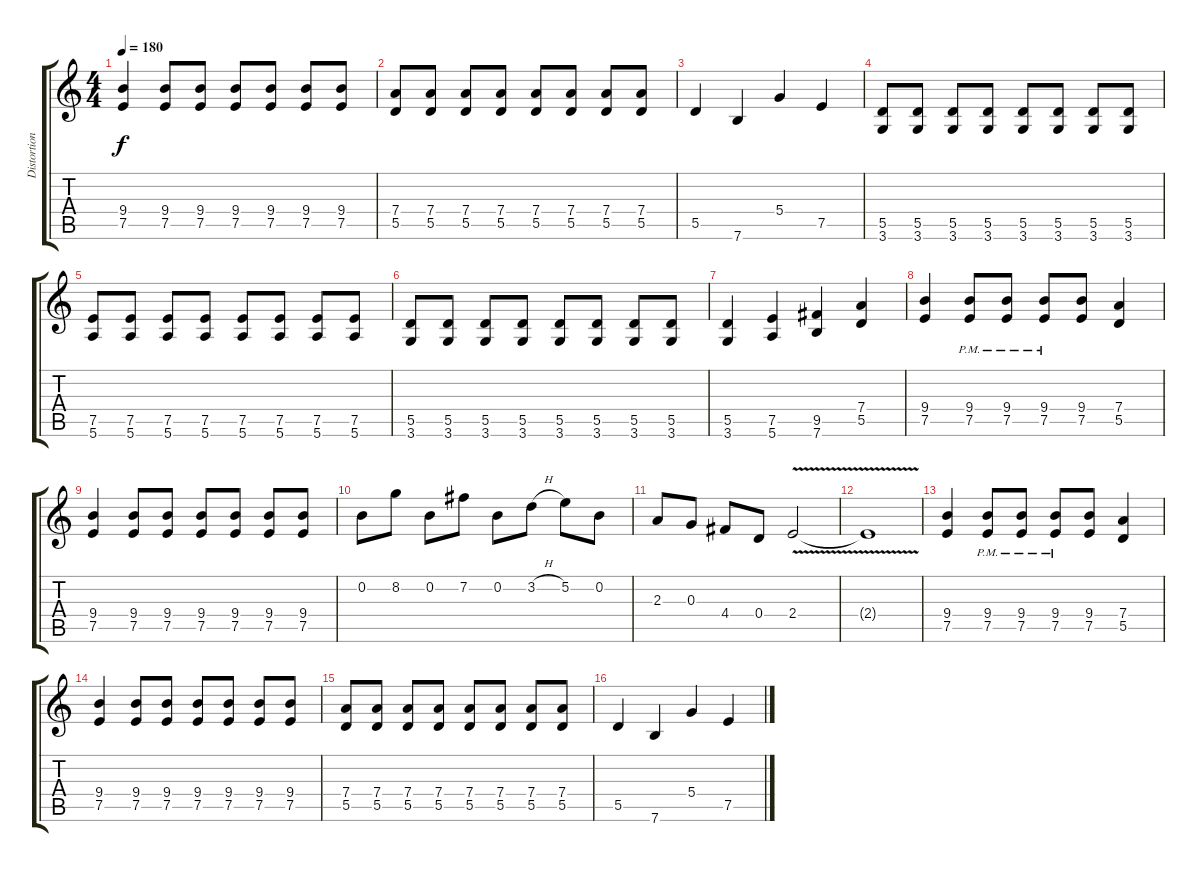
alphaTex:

\track ("Distortion Guitar" "Distortion") {instrument distortionguitar}
\staff {score tabs}
\tuning (E4 B3 G3 D3 A2 E2) {hide}
\ts (4 4)
\tempo 180
\clef g2
\ks c
(9.4 7.5).4{dy f} (9.4 7.5).8 (9.4 7.5).8 (9.4 7.5).8 (9.4 7.5).8 (9.4 7.5).8 (9.4 7.5).8 |
(7.4 5.5).8 (7.4 5.5).8 (7.4 5.5).8 (7.4 5.5).8 (7.4 5.5).8 (7.4 5.5).8 (7.4 5.5).8 (7.4 5.5).8 |
5.5.4 7.6.4 5.4.4 7.5.4 |
(5.5 3.6).8 (5.5 3.6).8 (5.5 3.6).8 (5.5 3.6).8 (5.5 3.6).8 (5.5 3.6).8 (5.5 3.6).8 (5.5 3.6).8 |
(7.5 5.6).8 (7.5 5.6).8 (7.5 5.6).8 (7.5 5.6).8 (7.5 5.6).8 (7.5 5.6).8 (7.5 5.6).8 (7.5 5.6).8 |
(5.5 3.6).8 (5.5 3.6).8 (5.5 3.6).8 (5.5 3.6).8 (5.5 3.6).8 (5.5 3.6).8 (5.5 3.6).8 (5.5 3.6).8 |
(5.5 3.6).4 (7.5 5.6).4 (9.5 7.6).4 (7.4 5.5).4 |
(9.4 7.5).4 (9.4{pm} 7.5{pm}).8 (9.4{pm} 7.5{pm}).8 (9.4 7.5{pm}).8 (9.4 7.5).8 (7.4 5.5).4 |
(9.4 7.5).4 (9.4 7.5).8 (9.4 7.5).8 (9.4 7.5).8 (9.4 7.5).8 (9.4 7.5).8 (9.4 7.5).8 |
0.2.8 8.2.8 0.2.8 7.2.8 0.2.8 3.2{h}.8 5.2.8 0.2.8 |
2.3.8 0.3.8 4.4.8 0.4.8 2.4{v}.2 |
2.4{t}.1 |
(9.4 7.5).4 (9.4{pm} 7.5{pm}).8 (9.4{pm} 7.5{pm}).8 (9.4 7.5{pm}).8 (9.4 7.5).8 (7.4 5.5).4 |
(9.4 7.5).4 (9.4 7.5).8 (9.4 7.5).8 (9.4 7.5).8 (9.4 7.5).8 (9.4 7.5).8 (9.4 7.5).8 |
(7.4 5.5).8 (7.4 5.5).8 (7.4 5.5).8 (7.4 5.5).8 (7.4 5.5).8 (7.4 5.5).8 (7.4 5.5).8 (7.4 5.5).8 |
5.5.4 7.6.4 5.4.4 7.5.4
